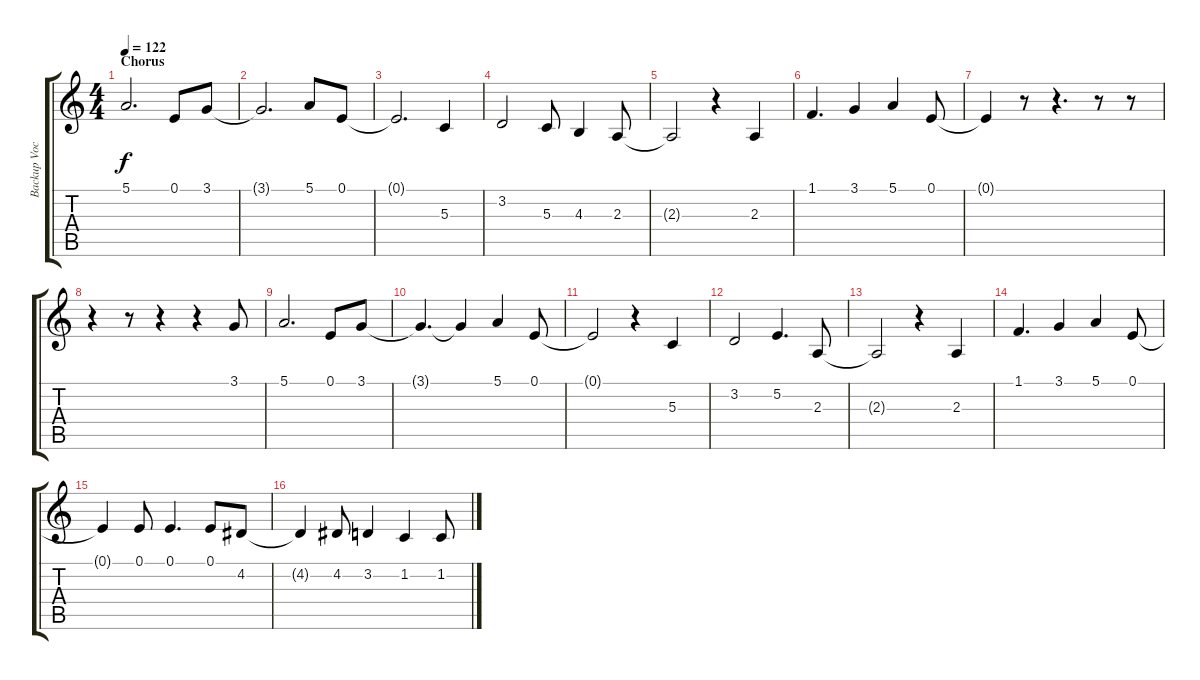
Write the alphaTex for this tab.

\track ("Backup Vocals" "Backup Voc") {instrument cello}
\staff {score tabs}
\tuning (E4 B3 G3 D3 A2 E2) {hide}
\ts (4 4)
\section ("" "Chorus")
\tempo 122
\clef g2
\ks c
5.1.2{d dy f} 0.1.8 3.1.8 |
3.1{t}.2{d} 5.1.8 0.1.8 |
0.1{t}.2{d} 5.3.4 |
3.2.2 5.3.8 4.3.4 2.3.8 |
2.3{t}.2 r.4 2.3.4 |
1.1.4{d} 3.1.4 5.1.4 0.1.8 |
0.1{t}.4 r.8 r.4{d} r.8 r.8 |
r.4 r.8 r.4 r.4 3.1.8 |
5.1.2{d} 0.1.8 3.1.8 |
3.1{t}.4{d} 3.1{t}.4 5.1.4 0.1.8 |
0.1{t}.2 r.4 5.3.4 |
3.2.2 5.2.4{d} 2.3.8 |
2.3{t}.2 r.4 2.3.4 |
1.1.4{d} 3.1.4 5.1.4 0.1.8 |
0.1{t}.4 0.1.8 0.1.4{d} 0.1.8 4.2.8 |
4.2{t}.4 4.2.8 3.2.4 1.2.4 1.2.8
